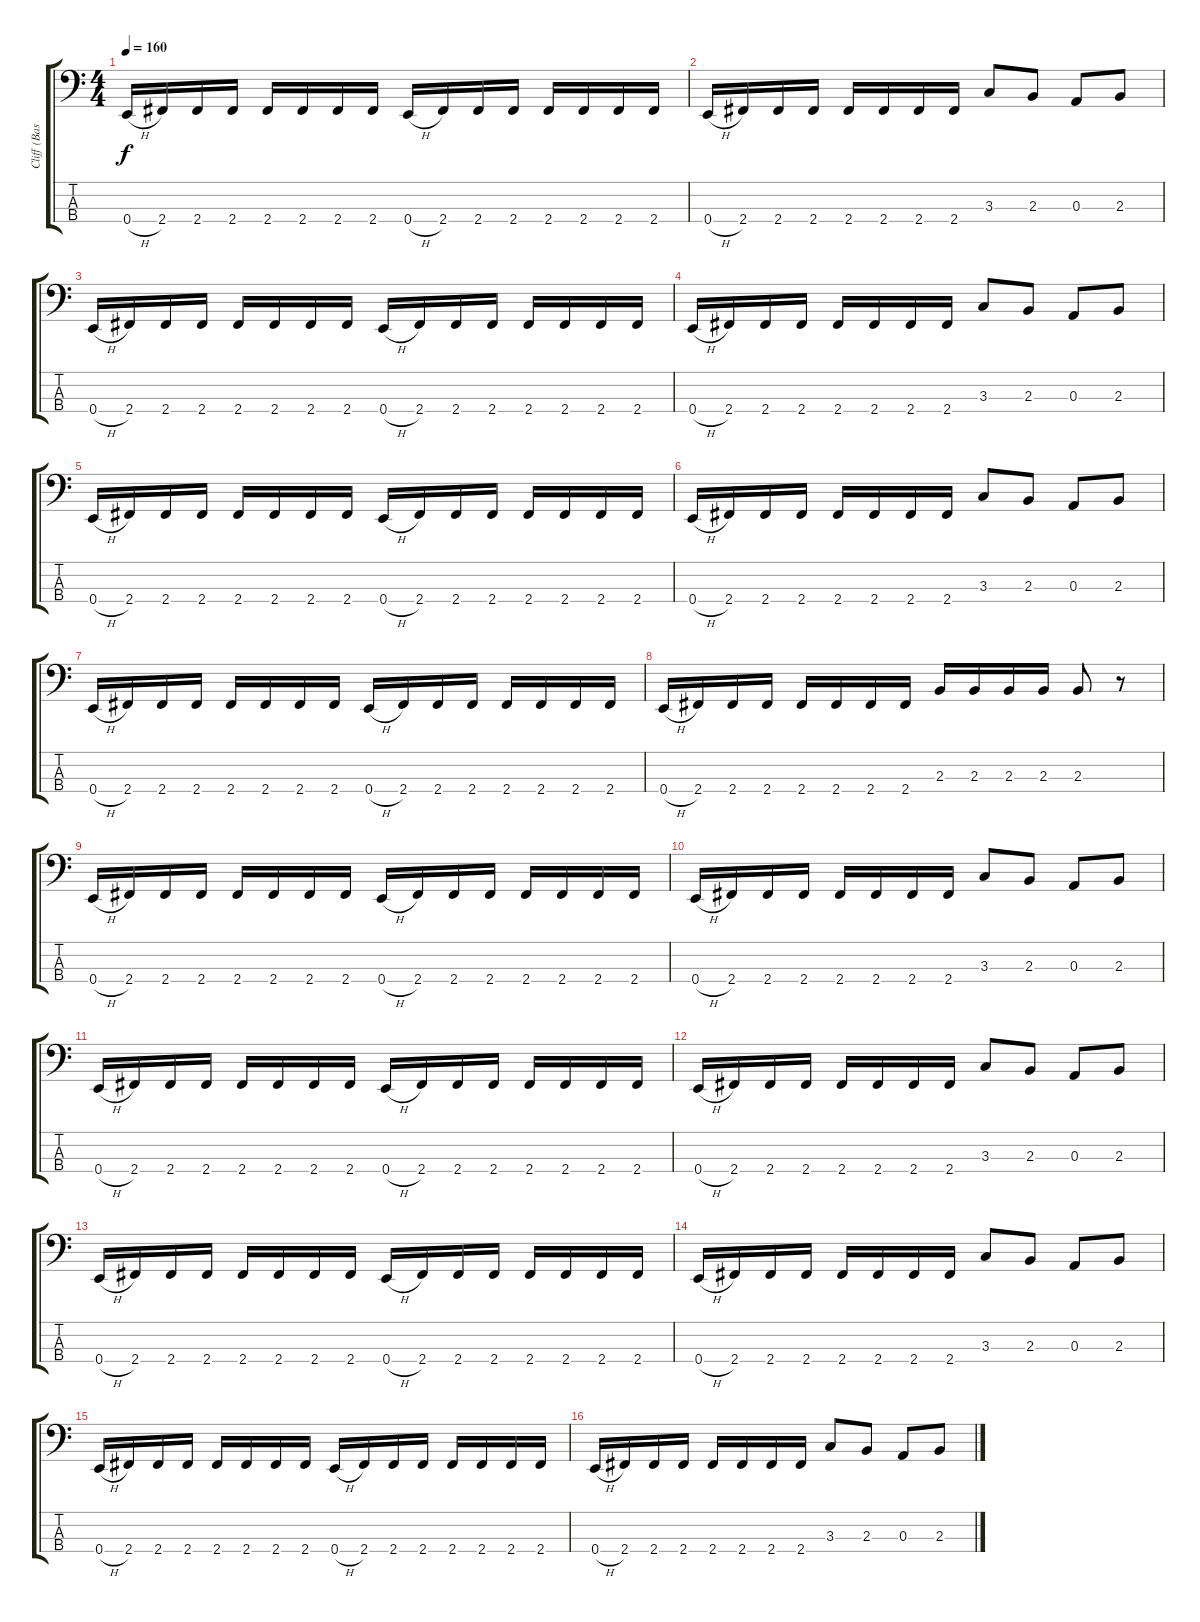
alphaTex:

\track ("Cliff (Bass)" "Cliff (Bas") {instrument electricbassfinger}
\staff {score tabs}
\tuning (G2 D2 A1 E1) {hide}
\ts (4 4)
\tempo 160
\clef f4
\ks c
0.4{h}.16{dy f} 2.4.16 2.4.16 2.4.16 2.4.16 2.4.16 2.4.16 2.4.16 0.4{h}.16 2.4.16 2.4.16 2.4.16 2.4.16 2.4.16 2.4.16 2.4.16 |
0.4{h}.16 2.4.16 2.4.16 2.4.16 2.4.16 2.4.16 2.4.16 2.4.16 3.3.8 2.3.8 0.3.8 2.3.8 |
0.4{h}.16 2.4.16 2.4.16 2.4.16 2.4.16 2.4.16 2.4.16 2.4.16 0.4{h}.16 2.4.16 2.4.16 2.4.16 2.4.16 2.4.16 2.4.16 2.4.16 |
0.4{h}.16 2.4.16 2.4.16 2.4.16 2.4.16 2.4.16 2.4.16 2.4.16 3.3.8 2.3.8 0.3.8 2.3.8 |
0.4{h}.16 2.4.16 2.4.16 2.4.16 2.4.16 2.4.16 2.4.16 2.4.16 0.4{h}.16 2.4.16 2.4.16 2.4.16 2.4.16 2.4.16 2.4.16 2.4.16 |
0.4{h}.16 2.4.16 2.4.16 2.4.16 2.4.16 2.4.16 2.4.16 2.4.16 3.3.8 2.3.8 0.3.8 2.3.8 |
0.4{h}.16 2.4.16 2.4.16 2.4.16 2.4.16 2.4.16 2.4.16 2.4.16 0.4{h}.16 2.4.16 2.4.16 2.4.16 2.4.16 2.4.16 2.4.16 2.4.16 |
0.4{h}.16 2.4.16 2.4.16 2.4.16 2.4.16 2.4.16 2.4.16 2.4.16 2.3.16 2.3.16 2.3.16 2.3.16 2.3.8 r.8 |
0.4{h}.16 2.4.16 2.4.16 2.4.16 2.4.16 2.4.16 2.4.16 2.4.16 0.4{h}.16 2.4.16 2.4.16 2.4.16 2.4.16 2.4.16 2.4.16 2.4.16 |
0.4{h}.16 2.4.16 2.4.16 2.4.16 2.4.16 2.4.16 2.4.16 2.4.16 3.3.8 2.3.8 0.3.8 2.3.8 |
0.4{h}.16 2.4.16 2.4.16 2.4.16 2.4.16 2.4.16 2.4.16 2.4.16 0.4{h}.16 2.4.16 2.4.16 2.4.16 2.4.16 2.4.16 2.4.16 2.4.16 |
0.4{h}.16 2.4.16 2.4.16 2.4.16 2.4.16 2.4.16 2.4.16 2.4.16 3.3.8 2.3.8 0.3.8 2.3.8 |
0.4{h}.16 2.4.16 2.4.16 2.4.16 2.4.16 2.4.16 2.4.16 2.4.16 0.4{h}.16 2.4.16 2.4.16 2.4.16 2.4.16 2.4.16 2.4.16 2.4.16 |
0.4{h}.16 2.4.16 2.4.16 2.4.16 2.4.16 2.4.16 2.4.16 2.4.16 3.3.8 2.3.8 0.3.8 2.3.8 |
0.4{h}.16 2.4.16 2.4.16 2.4.16 2.4.16 2.4.16 2.4.16 2.4.16 0.4{h}.16 2.4.16 2.4.16 2.4.16 2.4.16 2.4.16 2.4.16 2.4.16 |
0.4{h}.16 2.4.16 2.4.16 2.4.16 2.4.16 2.4.16 2.4.16 2.4.16 3.3.8 2.3.8 0.3.8 2.3.8
